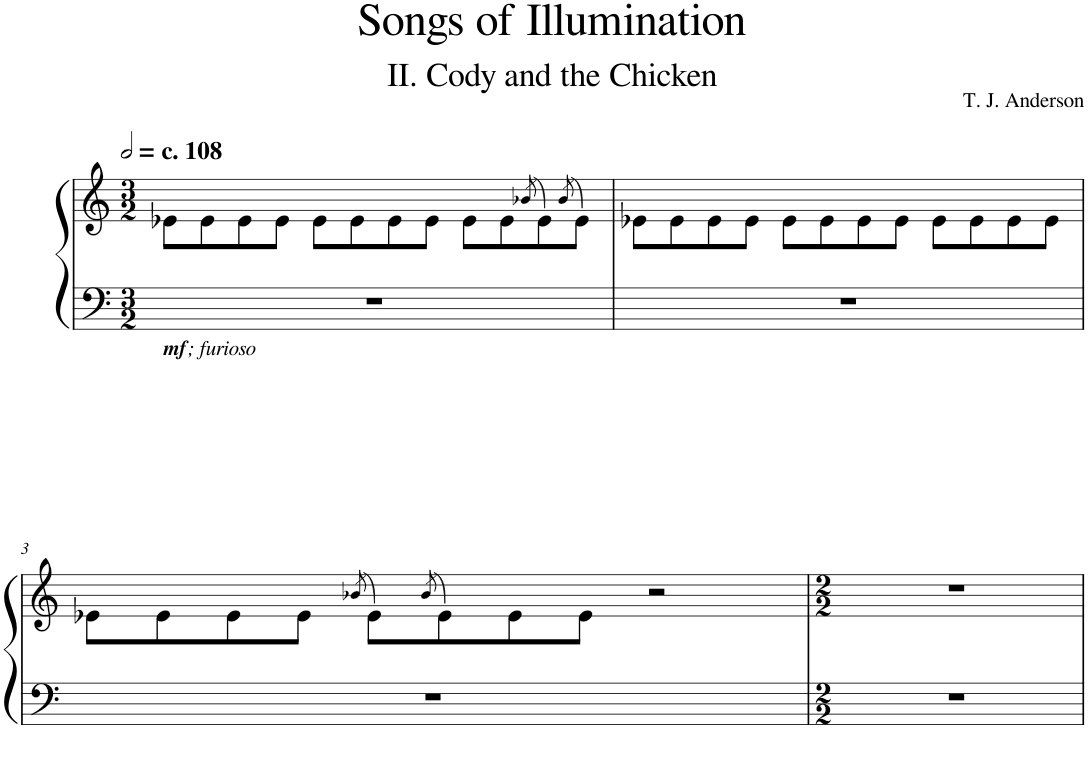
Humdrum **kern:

**kern	**kern
*part1	*part1
*staff2	*staff1
*I"Piano	*
*I'Pno.	*
*clefF4	*clefG2
*k[]	*k[]
*M3/2	*M3/2
=1	=1
!	!LO:TX:a:B:t=c. 108
!LO:TX:b:Bi:t=mf	!
!LO:TX:b:t=; furioso	!
1.r	8e-X\L
.	8e-\
.	8e-\
.	8e-\J
.	8e-\L
.	8e-\
.	8e-\
.	8e-\J
.	8e-\L
.	8e-\
.	(>8qb-X/
.	8e-\)
.	(>8qb-/
.	8e-\J)
=2	=2
1.r	8e-X\L
.	8e-\
.	8e-\
.	8e-\J
.	8e-\L
.	8e-\
.	8e-\
.	8e-\J
.	8e-\L
.	8e-\
.	8e-\
.	8e-\J
!!LO:LB:g=z
=3	=3
1.r	8e-X\L
.	8e-\
.	8e-\
.	8e-\J
.	(>8qb-X/
.	8e-\L)
.	(>8qb-/
.	8e-\)
.	8e-\
.	8e-\J
.	2r
=4	=4
*M2/2	*M2/2
1r	1r
=	=
*-	*-
